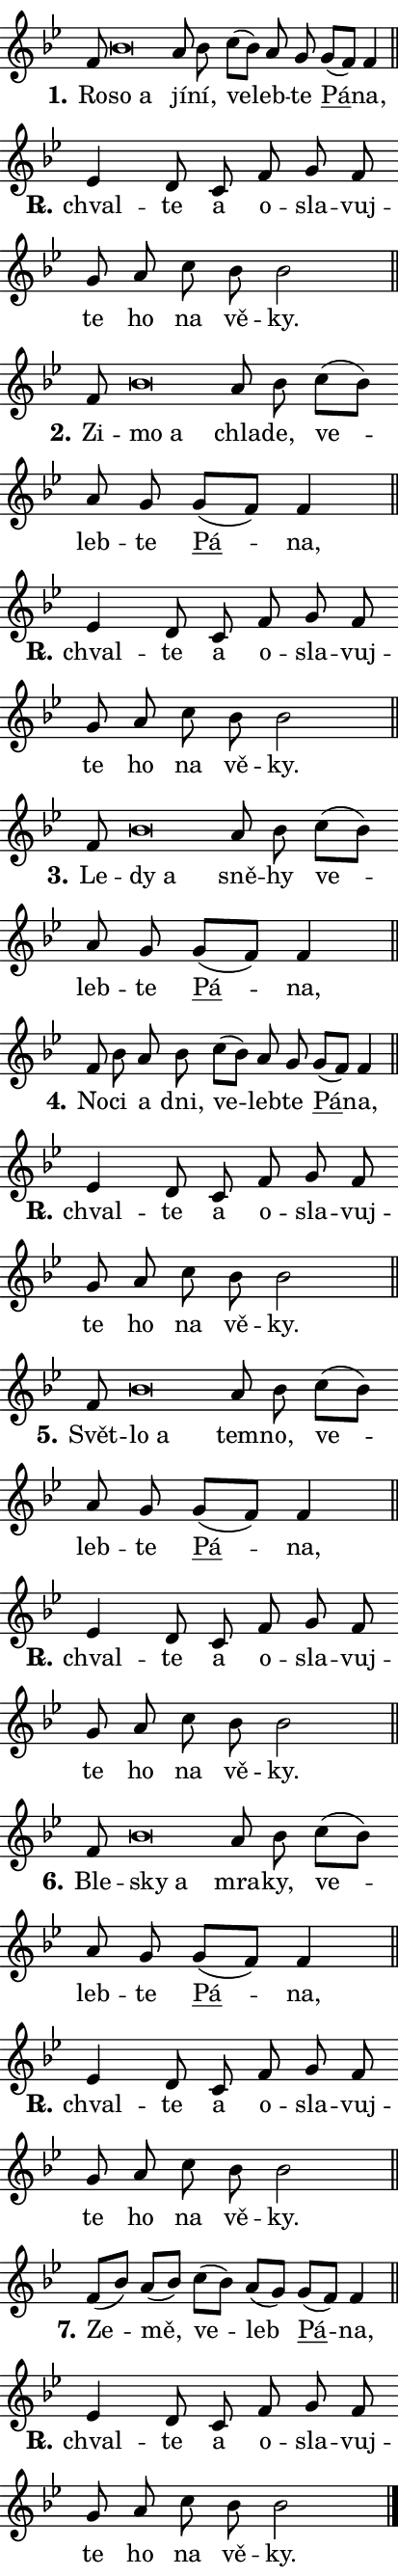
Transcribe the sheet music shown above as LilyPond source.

\version "2.22.1"
\header { tagline = "" }
\paper {
  indent = 0\cm
  top-margin = 0\cm
  right-margin = 0\cm
  bottom-margin = 0\cm
  left-margin = 0\cm
  paper-width = 7\cm
  page-breaking = #ly:one-page-breaking
  system-system-spacing.basic-distance = #11
  score-system-spacing.basic-distance = #11.3
  ragged-last = ##f
}


%% Author: Thomas Morley
%% https://lists.gnu.org/archive/html/lilypond-user/2020-05/msg00002.html
#(define (line-position grob)
"Returns position of @var[grob} in current system:
   @code{'start}, if at first time-step
   @code{'end}, if at last time-step
   @code{'middle} otherwise
"
  (let* ((col (ly:item-get-column grob))
         (ln (ly:grob-object col 'left-neighbor))
         (rn (ly:grob-object col 'right-neighbor))
         (col-to-check-left (if (ly:grob? ln) ln col))
         (col-to-check-right (if (ly:grob? rn) rn col))
         (break-dir-left
           (and
             (ly:grob-property col-to-check-left 'non-musical #f)
             (ly:item-break-dir col-to-check-left)))
         (break-dir-right
           (and
             (ly:grob-property col-to-check-right 'non-musical #f)
             (ly:item-break-dir col-to-check-right))))
        (cond ((eqv? 1 break-dir-left) 'start)
              ((eqv? -1 break-dir-right) 'end)
              (else 'middle))))

#(define (tranparent-at-line-position vctor)
  (lambda (grob)
  "Relying on @code{line-position} select the relevant enry from @var{vctor}.
Used to determine transparency,"
    (case (line-position grob)
      ((end) (not (vector-ref vctor 0)))
      ((middle) (not (vector-ref vctor 1)))
      ((start) (not (vector-ref vctor 2))))))

noteHeadBreakVisibility =
#(define-music-function (break-visibility)(vector?)
"Makes @code{NoteHead}s transparent relying on @var{break-visibility}"
#{
  \override NoteHead.transparent =
    #(tranparent-at-line-position break-visibility)
#})

#(define delete-ledgers-for-transparent-note-heads
  (lambda (grob)
    "Reads whether a @code{NoteHead} is transparent.
If so this @code{NoteHead} is removed from @code{'note-heads} from
@var{grob}, which is supposed to be @code{LedgerLineSpanner}.
As a result ledgers are not printed for this @code{NoteHead}"
    (let* ((nhds-array (ly:grob-object grob 'note-heads))
           (nhds-list
             (if (ly:grob-array? nhds-array)
                 (ly:grob-array->list nhds-array)
                 '()))
           ;; Relies on the transparent-property being done before
           ;; Staff.LedgerLineSpanner.after-line-breaking is executed.
           ;; This is fragile ...
           (to-keep
             (remove
               (lambda (nhd)
                 (ly:grob-property nhd 'transparent #f))
               nhds-list)))
      ;; TODO find a better method to iterate over grob-arrays, similiar
      ;; to filter/remove etc for lists
      ;; For now rebuilt from scratch
      (set! (ly:grob-object grob 'note-heads)  '())
      (for-each
        (lambda (nhd)
          (ly:pointer-group-interface::add-grob grob 'note-heads nhd))
        to-keep))))

hideNotes = {
  \noteHeadBreakVisibility #begin-of-line-visible
}
unHideNotes = {
  \noteHeadBreakVisibility #all-visible
}

% work-around for resetting accidentals
% https://lilypond.org/doc/v2.23/Documentation/notation/displaying-rhythms#unmetered-music
cadenzaMeasure = {
  \cadenzaOff
  \partial 1024 s1024
  \cadenzaOn
}

#(define-markup-command (accent layout props text) (markup?)
  "Underline accented syllable"
  (interpret-markup layout props
    #{\markup \override #'(offset . 4.3) \underline { #text }#}))

responsum = \markup \concat {
  "R" \hspace #-1.05 \path #0.1 #'((moveto 0 0.07) (lineto 0.9 0.8)) \hspace #0.05 "."
}

\layout {
    \context {
        \Staff
        \remove "Time_signature_engraver"
        \override LedgerLineSpanner.after-line-breaking = #delete-ledgers-for-transparent-note-heads
    }
    \context {
        \Voice {
            \override NoteHead.output-attributes = #'((class . "notehead"))
            \override Hairpin.height = #0.55
        }
    }
    \context {
        \Lyrics {
            \override StanzaNumber.output-attributes = #'((class . "stanzanumber"))
            \override LyricSpace.minimum-distance = #0.9
            \override LyricText.font-name = #"TeX Gyre Schola"
            \override LyricText.font-size = 1
            \override StanzaNumber.font-name = #"TeX Gyre Schola Bold"
            \override StanzaNumber.font-size = 1
        }
    }
}

% magnetic-lyrics.ily
%
%   written by
%     Jean Abou Samra <jean@abou-samra.fr>
%     Werner Lemberg <wl@gnu.org>
%
%   adapted by
%     Jiri Hon <jiri.hon@gmail.com>
%
% Version 2022-Apr-15

% https://www.mail-archive.com/lilypond-user@gnu.org/msg149350.html

#(define (Left_hyphen_pointer_engraver context)
   "Collect syllable-hyphen-syllable occurrences in lyrics and store
them in properties.  This engraver only looks to the left.  For
example, if the lyrics input is @code{foo -- bar}, it does the
following.

@itemize @bullet
@item
Set the @code{text} property of the @code{LyricHyphen} grob between
@q{foo} and @q{bar} to @code{foo}.

@item
Set the @code{left-hyphen} property of the @code{LyricText} grob with
text @q{foo} to the @code{LyricHyphen} grob between @q{foo} and
@q{bar}.
@end itemize

Use this auxiliary engraver in combination with the
@code{lyric-@/text::@/apply-@/magnetic-@/offset!} hook."
   (let ((hyphen #f)
         (text #f))
     (make-engraver
      (acknowledgers
       ((lyric-syllable-interface engraver grob source-engraver)
        (set! text grob)))
      (end-acknowledgers
       ((lyric-hyphen-interface engraver grob source-engraver)
        ;(when (not (grob::has-interface grob 'lyric-space-interface))
          (set! hyphen grob)));)
      ((stop-translation-timestep engraver)
       (when (and text hyphen)
         (ly:grob-set-object! text 'left-hyphen hyphen))
       (set! text #f)
       (set! hyphen #f)))))

#(define (lyric-text::apply-magnetic-offset! grob)
   "If the space between two syllables is less than the value in
property @code{LyricText@/.details@/.squash-threshold}, move the right
syllable to the left so that it gets concatenated with the left
syllable.

Use this function as a hook for
@code{LyricText@/.after-@/line-@/breaking} if the
@code{Left_@/hyphen_@/pointer_@/engraver} is active."
   (let ((hyphen (ly:grob-object grob 'left-hyphen #f)))
     (when hyphen
       (let ((left-text (ly:spanner-bound hyphen LEFT)))
         (when (grob::has-interface left-text 'lyric-syllable-interface)
           (let* ((common (ly:grob-common-refpoint grob left-text X))
                  (this-x-ext (ly:grob-extent grob common X))
                  (left-x-ext
                   (begin
                     ;; Trigger magnetism for left-text.
                     (ly:grob-property left-text 'after-line-breaking)
                     (ly:grob-extent left-text common X)))
                  ;; `delta` is the gap width between two syllables.
                  (delta (- (interval-start this-x-ext)
                            (interval-end left-x-ext)))
                  (details (ly:grob-property grob 'details))
                  (threshold (assoc-get 'squash-threshold details 0.2)))
             (when (< delta threshold)
               (let* (;; We have to manipulate the input text so that
                      ;; ligatures crossing syllable boundaries are not
                      ;; disabled.  For languages based on the Latin
                      ;; script this is essentially a beautification.
                      ;; However, for non-Western scripts it can be a
                      ;; necessity.
                      (lt (ly:grob-property left-text 'text))
                      (rt (ly:grob-property grob 'text))
                      (is-space (grob::has-interface hyphen 'lyric-space-interface))
                      (space (if is-space " " ""))
                      (space-markup (grob-interpret-markup grob " "))
                      (space-size (interval-length (ly:stencil-extent space-markup X)))
                      (extra-delta (if is-space space-size 0))
                      ;; Append new syllable.
                      (ltrt-space (if (and (string? lt) (string? rt))
                                (string-append lt space rt)
                                (make-concat-markup (list lt space rt))))
                      ;; Right-align `ltrt` to the right side.
                      (ltrt-space-markup (grob-interpret-markup
                               grob
                               (make-translate-markup
                                (cons (interval-length this-x-ext) 0)
                                (make-right-align-markup ltrt-space)))))
                 (begin
                   ;; Don't print `left-text`.
                   (ly:grob-set-property! left-text 'stencil #f)
                   ;; Set text and stencil (which holds all collected
                   ;; syllables so far) and shift it to the left.
                   (ly:grob-set-property! grob 'text ltrt-space)
                   (ly:grob-set-property! grob 'stencil ltrt-space-markup)
                   (ly:grob-translate-axis! grob (- (- delta extra-delta)) X))))))))))


#(define (lyric-hyphen::displace-bounds-first grob)
   ;; Make very sure this callback isn't triggered too early.
   (let ((left (ly:spanner-bound grob LEFT))
         (right (ly:spanner-bound grob RIGHT)))
     (ly:grob-property left 'after-line-breaking)
     (ly:grob-property right 'after-line-breaking)
     (ly:lyric-hyphen::print grob)))

squashThreshold = #0.4

\layout {
  \context {
    \Lyrics
    \consists #Left_hyphen_pointer_engraver
    \override LyricText.after-line-breaking =
      #lyric-text::apply-magnetic-offset!
    \override LyricHyphen.stencil = #lyric-hyphen::displace-bounds-first
    \override LyricText.details.squash-threshold = \squashThreshold
    \override LyricHyphen.minimum-distance = 0
    \override LyricHyphen.minimum-length = \squashThreshold
  }
}

squash = \override LyricText.details.squash-threshold = 9999
unSquash = \override LyricText.details.squash-threshold = \squashThreshold

left = \override LyricText.self-alignment-X = #LEFT
unLeft = \revert LyricText.self-alignment-X

starOffset = #(lambda (grob) 
                (let ((x_offset (ly:self-alignment-interface::aligned-on-x-parent grob)))
                  (if (= x_offset 0) 0 (+ x_offset 1.2))))

star = #(define-music-function (syllable)(string?)
"Append star separator at the end of a syllable"
#{
  \once \override LyricText.X-offset = #starOffset
  \lyricmode { \markup {
    #syllable
    \override #'((font-name . "TeX Gyre Schola Bold")) \hspace #0.2 \lower #0.65 \larger "*"
  } }
#})

starAccent = #(define-music-function (syllable)(string?)
"Append star separator at the end of a syllable and make accent"
#{
  \once \override LyricText.X-offset = #starOffset
  \lyricmode { \markup {
    \accent #syllable
    \override #'((font-name . "TeX Gyre Schola Bold")) \hspace #0.2 \lower #0.65 \larger "*"
  } }
#})

breath = #(define-music-function (syllable)(string?)
"Append breathing indicator at the end of a syllable"
#{
  \lyricmode { \markup { #syllable "+" } }
#})

optionalBreath = #(define-music-function (syllable)(string?)
"Append optional breathing indicator at the end of a syllable"
#{
  \lyricmode { \markup { #syllable "(+)" } }
#})


\score {
    <<
        \new Voice = "melody" { \cadenzaOn \key bes \major \relative { f'8 bes\breve*1/16 \hideNotes \breve*1/16 \bar "" \unHideNotes a8 bes \bar "" c[( bes)] \bar "" a g \bar "" \bar "" g[( f)] f4 \cadenzaMeasure \bar "||" \break } }
        \new Lyrics \lyricsto "melody" { \lyricmode { \set stanza = "1."
Ro -- \left so \squash a \unLeft \unSquash jí -- ní, ve -- leb -- te \markup \accent Pá -- na, } }
    >>
    \layout {}
}

\score {
    <<
        \new Voice = "melody" { \cadenzaOn \key bes \major \relative { es'4 d8 c \bar "" f g f \bar "" g a \bar "" c bes bes2 \cadenzaMeasure \bar "||" \break } }
        \new Lyrics \lyricsto "melody" { \lyricmode { \set stanza = \responsum
chval -- te a o -- sla -- vuj -- te ho na vě -- ky. } }
    >>
    \layout {}
}

\score {
    <<
        \new Voice = "melody" { \cadenzaOn \key bes \major \relative { f'8 bes\breve*1/16 \hideNotes \breve*1/16 \bar "" \unHideNotes a8 bes \bar "" c[( bes)] \bar "" a g \bar "" \bar "" g[( f)] f4 \cadenzaMeasure \bar "||" \break } }
        \new Lyrics \lyricsto "melody" { \lyricmode { \set stanza = "2."
Zi -- \left mo \squash a \unLeft \unSquash chla -- de, ve -- leb -- te \markup \accent Pá -- na, } }
    >>
    \layout {}
}

\score {
    <<
        \new Voice = "melody" { \cadenzaOn \key bes \major \relative { es'4 d8 c \bar "" f g f \bar "" g a \bar "" c bes bes2 \cadenzaMeasure \bar "||" \break } }
        \new Lyrics \lyricsto "melody" { \lyricmode { \set stanza = \responsum
chval -- te a o -- sla -- vuj -- te ho na vě -- ky. } }
    >>
    \layout {}
}

\score {
    <<
        \new Voice = "melody" { \cadenzaOn \key bes \major \relative { f'8 bes\breve*1/16 \hideNotes \breve*1/16 \bar "" \unHideNotes a8 bes \bar "" c[( bes)] \bar "" a g \bar "" \bar "" g[( f)] f4 \cadenzaMeasure \bar "||" \break } }
        \new Lyrics \lyricsto "melody" { \lyricmode { \set stanza = "3."
Le -- \left dy \squash a \unLeft \unSquash sně -- hy ve -- leb -- te \markup \accent Pá -- na, } }
    >>
    \layout {}
}

\score {
    <<
        \new Voice = "melody" { \cadenzaOn \key bes \major \relative { f'8 bes8 a8 bes \bar "" c[( bes)] \bar "" a g \bar "" \bar "" g[( f)] f4 \cadenzaMeasure \bar "||" \break } }
        \new Lyrics \lyricsto "melody" { \lyricmode { \set stanza = "4."
No -- ci a dni, ve -- leb -- te \markup \accent Pá -- na, } }
    >>
    \layout {}
}

\score {
    <<
        \new Voice = "melody" { \cadenzaOn \key bes \major \relative { es'4 d8 c \bar "" f g f \bar "" g a \bar "" c bes bes2 \cadenzaMeasure \bar "||" \break } }
        \new Lyrics \lyricsto "melody" { \lyricmode { \set stanza = \responsum
chval -- te a o -- sla -- vuj -- te ho na vě -- ky. } }
    >>
    \layout {}
}

\score {
    <<
        \new Voice = "melody" { \cadenzaOn \key bes \major \relative { f'8 bes\breve*1/16 \hideNotes \breve*1/16 \bar "" \unHideNotes a8 bes \bar "" c[( bes)] \bar "" a g \bar "" \bar "" g[( f)] f4 \cadenzaMeasure \bar "||" \break } }
        \new Lyrics \lyricsto "melody" { \lyricmode { \set stanza = "5."
Svět -- \left lo \squash a \unLeft \unSquash tem -- no, ve -- leb -- te \markup \accent Pá -- na, } }
    >>
    \layout {}
}

\score {
    <<
        \new Voice = "melody" { \cadenzaOn \key bes \major \relative { es'4 d8 c \bar "" f g f \bar "" g a \bar "" c bes bes2 \cadenzaMeasure \bar "||" \break } }
        \new Lyrics \lyricsto "melody" { \lyricmode { \set stanza = \responsum
chval -- te a o -- sla -- vuj -- te ho na vě -- ky. } }
    >>
    \layout {}
}

\score {
    <<
        \new Voice = "melody" { \cadenzaOn \key bes \major \relative { f'8 bes\breve*1/16 \hideNotes \breve*1/16 \bar "" \unHideNotes a8 bes \bar "" c[( bes)] \bar "" a g \bar "" \bar "" g[( f)] f4 \cadenzaMeasure \bar "||" \break } }
        \new Lyrics \lyricsto "melody" { \lyricmode { \set stanza = "6."
Ble -- \left sky \squash a \unLeft \unSquash mra -- ky, ve -- leb -- te \markup \accent Pá -- na, } }
    >>
    \layout {}
}

\score {
    <<
        \new Voice = "melody" { \cadenzaOn \key bes \major \relative { es'4 d8 c \bar "" f g f \bar "" g a \bar "" c bes bes2 \cadenzaMeasure \bar "||" \break } }
        \new Lyrics \lyricsto "melody" { \lyricmode { \set stanza = \responsum
chval -- te a o -- sla -- vuj -- te ho na vě -- ky. } }
    >>
    \layout {}
}

\score {
    <<
        \new Voice = "melody" { \cadenzaOn \key bes \major \relative { f'8[( bes8)] a8[( bes)] \bar "" c[( bes)] \bar "" a[( g)] \bar "" \bar "" g[( f)] f4 \cadenzaMeasure \bar "||" \break } }
        \new Lyrics \lyricsto "melody" { \lyricmode { \set stanza = "7."
Ze -- mě, ve -- leb \markup \accent Pá -- na, } }
    >>
    \layout {}
}

\score {
    <<
        \new Voice = "melody" { \cadenzaOn \key bes \major \relative { es'4 d8 c \bar "" f g f \bar "" g a \bar "" c bes bes2 \cadenzaMeasure \bar "||" \break } \bar "|." }
        \new Lyrics \lyricsto "melody" { \lyricmode { \set stanza = \responsum
chval -- te a o -- sla -- vuj -- te ho na vě -- ky. } }
    >>
    \layout {}
}
